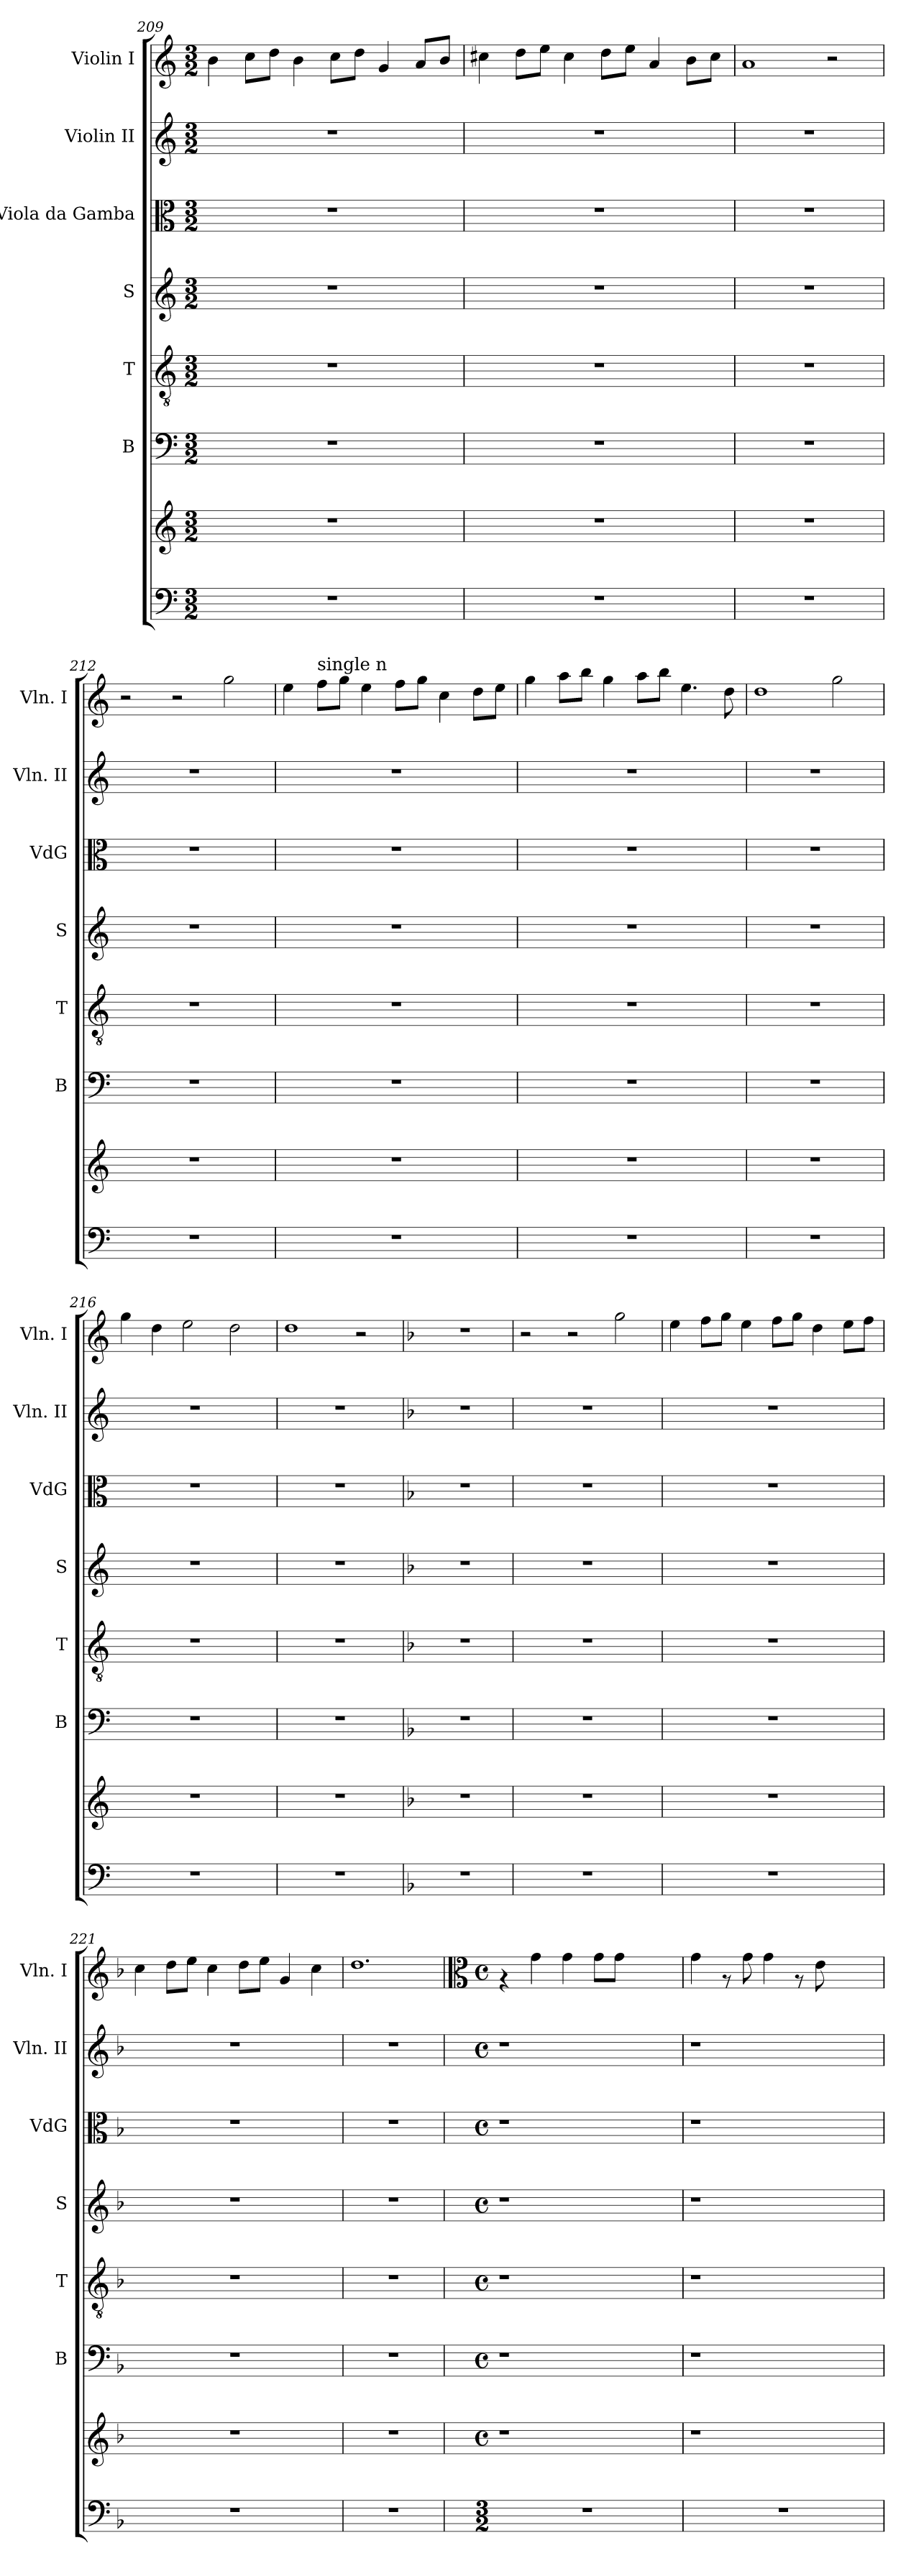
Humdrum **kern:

**kern	**kern	**kern	**kern	**kern	**kern	**kern	**kern
*part8	*part7	*part6	*part5	*part4	*part3	*part2	*part1
*staff8	*staff7	*staff6	*staff5	*staff4	*staff3	*staff2	*staff1
*	*	*I"B	*I"T	*I"S	*I"Viola da Gamba	*I"Violin II	*I"Violin I
*	*	*I'B	*I'T	*I'S	*I'VdG	*I'Vln. II	*I'Vln. I
*clefF4	*clefG2	*clefF4	*clefGv2	*clefG2	*clefC3	*clefG2	*clefG2
*ITrd7c12	*ITrd7c12	*	*	*	*	*	*
*k[]	*k[]	*k[]	*k[]	*k[]	*k[]	*k[]	*k[]
*C:	*C:	*C:	*C:	*C:	*C:	*C:	*C:
*M3/2	*M3/2	*M3/2	*M3/2	*M3/2	*M3/2	*M3/2	*M3/2
=209	=209	=209	=209	=209	=209	=209	=209
1.r	1.r	1.r	1.r	1.r	1.r	1.r	4b\
.	.	.	.	.	.	.	8cc\L
.	.	.	.	.	.	.	8dd\J
.	.	.	.	.	.	.	4b\
.	.	.	.	.	.	.	8cc\L
.	.	.	.	.	.	.	8dd\J
.	.	.	.	.	.	.	4g/
.	.	.	.	.	.	.	8a/L
.	.	.	.	.	.	.	8b/J
=210	=210	=210	=210	=210	=210	=210	=210
1.r	1.r	1.r	1.r	1.r	1.r	1.r	4cc#X\
.	.	.	.	.	.	.	8dd\L
.	.	.	.	.	.	.	8ee\J
.	.	.	.	.	.	.	4cc#\
.	.	.	.	.	.	.	8dd\L
.	.	.	.	.	.	.	8ee\J
.	.	.	.	.	.	.	4a/
.	.	.	.	.	.	.	8b\L
.	.	.	.	.	.	.	8cc#\J
=211	=211	=211	=211	=211	=211	=211	=211
1.r	1.r	1.r	1.r	1.r	1.r	1.r	1a
.	.	.	.	.	.	.	2r
!!LO:LB:g=z
=212	=212	=212	=212	=212	=212	=212	=212
1.r	1.r	1.r	1.r	1.r	1.r	1.r	2r
.	.	.	.	.	.	.	2r
.	.	.	.	.	.	.	2gg\
=213	=213	=213	=213	=213	=213	=213	=213
1.r	1.r	1.r	1.r	1.r	1.r	1.r	4ee\
!	!	!	!	!	!	!	!LO:TX:a:t=single n
.	.	.	.	.	.	.	8ff\L
.	.	.	.	.	.	.	8gg\J
.	.	.	.	.	.	.	4ee\
.	.	.	.	.	.	.	8ff\L
.	.	.	.	.	.	.	8gg\J
.	.	.	.	.	.	.	4cc\
.	.	.	.	.	.	.	8dd\L
.	.	.	.	.	.	.	8ee\J
=214	=214	=214	=214	=214	=214	=214	=214
1.r	1.r	1.r	1.r	1.r	1.r	1.r	4gg\
.	.	.	.	.	.	.	8aa\L
.	.	.	.	.	.	.	8bb\J
.	.	.	.	.	.	.	4gg\
.	.	.	.	.	.	.	8aa\L
.	.	.	.	.	.	.	8bb\J
.	.	.	.	.	.	.	4.ee\
.	.	.	.	.	.	.	8dd\
=215	=215	=215	=215	=215	=215	=215	=215
1.r	1.r	1.r	1.r	1.r	1.r	1.r	1dd
.	.	.	.	.	.	.	2gg\
=216	=216	=216	=216	=216	=216	=216	=216
1.r	1.r	1.r	1.r	1.r	1.r	1.r	4gg\
.	.	.	.	.	.	.	4dd\
.	.	.	.	.	.	.	2ee\
.	.	.	.	.	.	.	2dd\
=217	=217	=217	=217	=217	=217	=217	=217
1.r	1.r	1.r	1.r	1.r	1.r	1.r	1dd
.	.	.	.	.	.	.	2r
!!LO:LB:g=z
=218	=218	=218	=218	=218	=218	=218	=218
*k[b-]	*k[b-]	*k[b-]	*k[b-]	*k[b-]	*k[b-]	*k[b-]	*k[b-]
*F:	*F:	*F:	*F:	*F:	*F:	*F:	*F:
1.r	1.r	1.r	1.r	1.r	1.r	1.r	1.r
=219	=219	=219	=219	=219	=219	=219	=219
1.r	1.r	1.r	1.r	1.r	1.r	1.r	2r
.	.	.	.	.	.	.	2r
.	.	.	.	.	.	.	2gg\
=220	=220	=220	=220	=220	=220	=220	=220
1.r	1.r	1.r	1.r	1.r	1.r	1.r	4ee\
.	.	.	.	.	.	.	8ff\L
.	.	.	.	.	.	.	8gg\J
.	.	.	.	.	.	.	4ee\
.	.	.	.	.	.	.	8ff\L
.	.	.	.	.	.	.	8gg\J
.	.	.	.	.	.	.	4dd\
.	.	.	.	.	.	.	8ee\L
.	.	.	.	.	.	.	8ff\J
=221	=221	=221	=221	=221	=221	=221	=221
1.r	1.r	1.r	1.r	1.r	1.r	1.r	4cc\
.	.	.	.	.	.	.	8dd\L
.	.	.	.	.	.	.	8ee\J
.	.	.	.	.	.	.	4cc\
.	.	.	.	.	.	.	8dd\L
.	.	.	.	.	.	.	8ee\J
.	.	.	.	.	.	.	4g/
.	.	.	.	.	.	.	4cc\
=222	=222	=222	=222	=222	=222	=222	=222
1.r	1.r	1.r	1.r	1.r	1.r	1.r	1.dd
!!LO:PB:g=z
=223!	=223!	=223!	=223!	=223!	=223!	=223!	=223!
*	*	*	*	*	*	*	*clefC3
*k[]	*k[]	*k[]	*k[]	*k[]	*k[]	*k[]	*k[]
*C:	*C:	*C:	*C:	*C:	*C:	*C:	*C:
*M3/2	*M4/4	*M4/4	*M4/4	*M4/4	*M4/4	*M4/4	*M4/4
*	*met(c)	*met(c)	*met(c)	*met(c)	*met(c)	*met(c)	*met(c)
1.r	1r	1r	1r	1r	1r	1r	4rG
.	.	.	.	.	.	.	4g\
.	.	.	.	.	.	.	4g\
.	.	.	.	.	.	.	8g\L
.	.	.	.	.	.	.	8g\J
.	2ryy	2ryy	2ryy	2ryy	2ryy	2ryy	2ryy
=224	=224	=224	=224	=224	=224	=224	=224
1.r	1r	1r	1r	1r	1r	1r	4g\
.	.	.	.	.	.	.	8rG
.	.	.	.	.	.	.	8g\
.	.	.	.	.	.	.	4g\
.	.	.	.	.	.	.	8rG
.	.	.	.	.	.	.	8e\
.	2ryy	2ryy	2ryy	2ryy	2ryy	2ryy	2ryy
=	=	=	=	=	=	=	=
*-	*-	*-	*-	*-	*-	*-	*-
